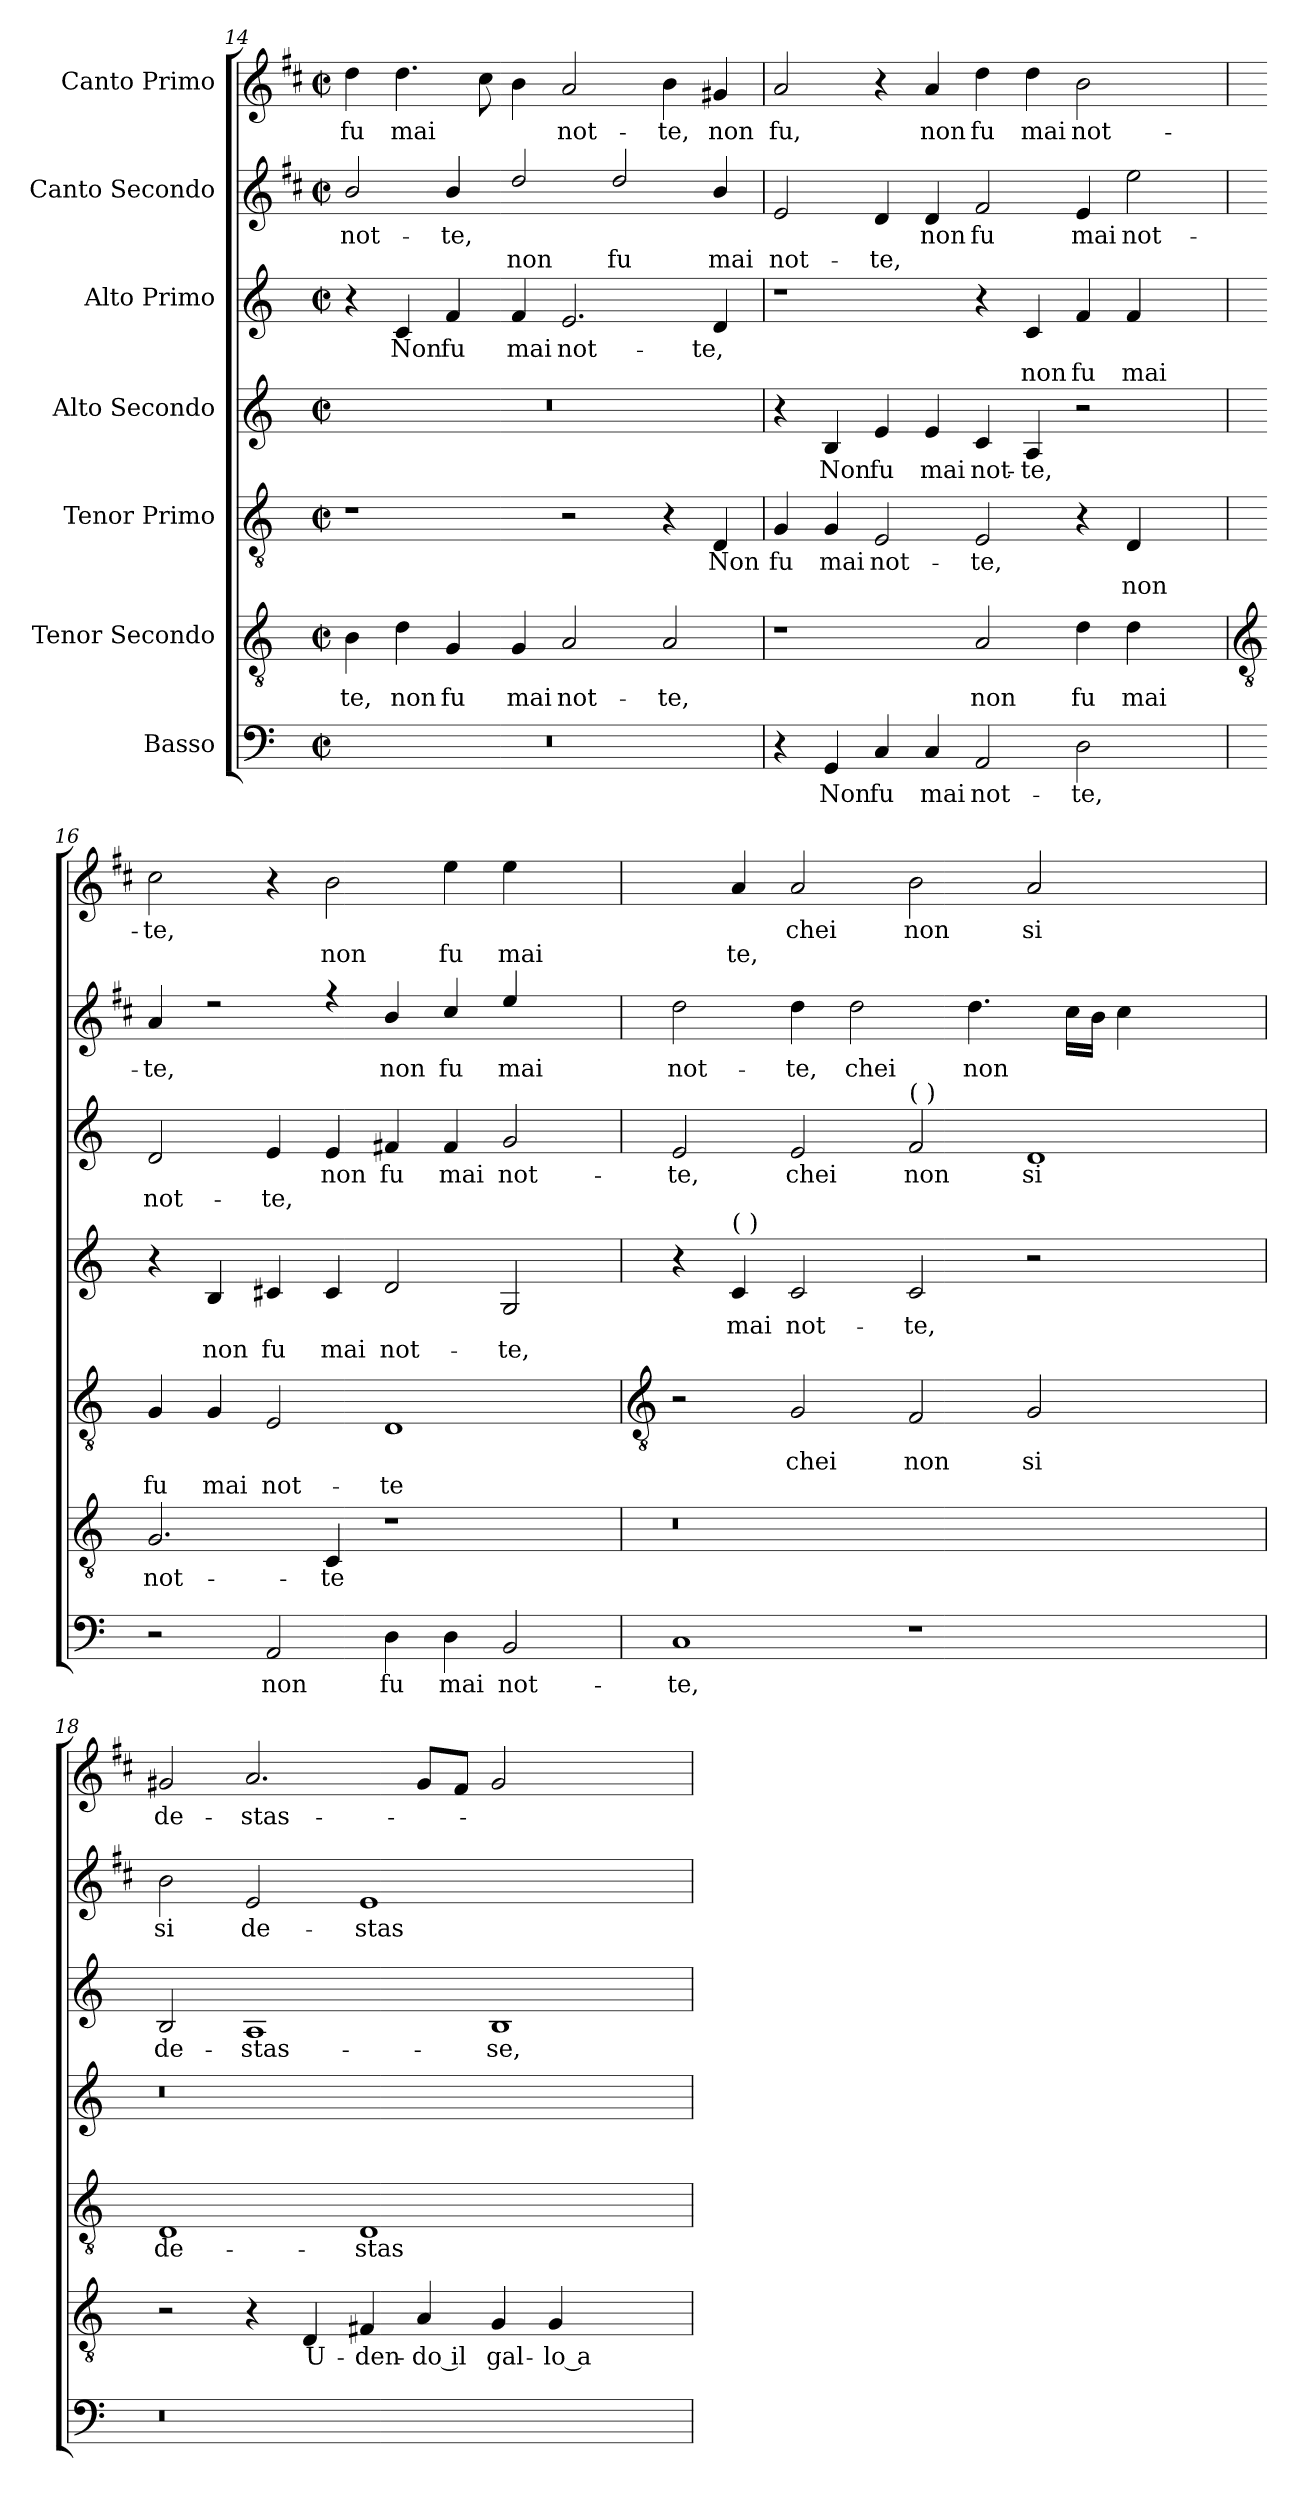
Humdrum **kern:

**kern	**text	**kern	**text	**kern	**text	**text	**kern	**text	**text	**kern	**text	**text	**kern	**text	**text	**kern	**text	**text
*part7	*part7	*part6	*part6	*part5	*part5	*part5	*part4	*part4	*part4	*part3	*part3	*part3	*part2	*part2	*part2	*part1	*part1	*part1
*staff7	*staff7	*staff6	*staff6	*staff5	*staff5	*staff5	*staff4	*staff4	*staff4	*staff3	*staff3	*staff3	*staff2	*staff2	*staff2	*staff1	*staff1	*staff1
*I"Basso	*	*I"Tenor Secondo	*	*I"Tenor Primo	*	*	*I"Alto Secondo	*	*	*I"Alto Primo	*	*	*I"Canto Secondo	*	*	*I"Canto Primo	*	*
!!LO:LB:g=z
*clefF4	*	*clefGv2	*	*clefGv2	*	*	*clefG2	*	*	*clefG2	*	*	*clefG2	*	*	*clefG2	*	*
*	*	*	*	*	*	*	*	*	*	*	*	*	*ITrd1c2	*	*	*ITrd1c2	*	*
*k[]	*	*k[]	*	*k[]	*	*	*k[]	*	*	*k[]	*	*	*k[]	*	*	*k[]	*	*
*C:	*	*C:	*	*C:	*	*	*C:	*	*	*C:	*	*	*C:	*	*	*C:	*	*
*M4/2	*	*M4/2	*	*M4/2	*	*	*M4/2	*	*	*M4/2	*	*	*M4/2	*	*	*M4/2	*	*
*met(c|)	*	*met(c|)	*	*met(c|)	*	*	*met(c|)	*	*	*met(c|)	*	*	*met(c|)	*	*	*met(c|)	*	*
=14	=14	=14	=14	=14	=14	=14	=14	=14	=14	=14	=14	=14	=14	=14	=14	=14	=14	=14
!	!	!	!LO:LY:b	!	!	!	!	!	!	!	!	!	!	!LO:LY:b	!	!	!LO:LY:b	!
*	*	*	*	*	*	*	*	*	*	*	*	*	*^	*	*	*	*	*
0r	.	4B	-te,	1r	.	.	0r	.	.	4r	.	.	2a	0ryy	not-	.	4cc	fu	.
!	!	!	!LO:LY:b	!	!	!	!	!	!	!	!LO:LY:b	!	!	!	!	!	!	!LO:LY:b	!
.	.	4d	non	.	.	.	.	.	.	4c	Non	.	.	.	.	.	4.cc	mai	.
!	!	!	!LO:LY:b	!	!	!	!	!	!	!	!LO:LY:b	!	!	!	!LO:LY:b	!	!	!	!
.	.	4G	fu	.	.	.	.	.	.	4f	fu	.	4a	.	-te,	.	.	.	.
.	.	.	.	.	.	.	.	.	.	.	.	.	.	.	.	.	8b	.	.
!	!	!	!LO:LY:b	!	!	!	!	!	!	!	!LO:LY:b	!	!	!	!	!LO:LY:b	!	!	!
.	.	4G	mai	.	.	.	.	.	.	4f	mai	.	2cc	.	.	non	4a	.	.
!	!	!	!LO:LY:b	!	!	!	!	!	!	!	!LO:LY:b	!	!	!	!	!	!	!LO:LY:b	!
.	.	2A	not-	2r	.	.	.	.	.	2.e	not-	.	.	.	.	.	2g	not-	.
!	!	!	!	!	!	!	!	!	!	!	!	!	!	!	!	!LO:LY:b	!	!	!
.	.	.	.	.	.	.	.	.	.	.	.	.	2cc	.	.	fu	.	.	.
!	!	!	!LO:LY:b	!	!	!	!	!	!	!	!	!	!	!	!	!	!	!LO:LY:b	!
.	.	2A	-te,	4r	.	.	.	.	.	.	.	.	.	.	.	.	4a	-te,	.
!	!	!	!	!	!LO:LY:b	!	!	!	!	!	!LO:LY:b	!	!	!	!	!LO:LY:b	!	!LO:LY:b	!
.	.	.	.	4D	Non	.	.	.	.	4d	-te,	.	4a	.	.	mai	4f#X	non	.
=15	=15	=15	=15	=15	=15	=15	=15	=15	=15	=15	=15	=15	=15	=15	=15	=15	=15	=15	=15
!	!	!	!	!	!LO:LY:b	!	!	!	!	!	!	!	!	!	!	!LO:LY:b	!	!LO:LY:b	!
4r	.	1r	.	4G	fu	.	4r	.	.	1r	.	.	2d	0ryy	.	not-	2g	fu,	.
!	!LO:LY:b	!	!	!	!LO:LY:b	!	!	!LO:LY:b	!	!	!	!	!	!	!	!	!	!	!
4GG	Non	.	.	4G	mai	.	4B	Non	.	.	.	.	.	.	.	.	.	.	.
!	!LO:LY:b	!	!	!	!LO:LY:b	!	!	!LO:LY:b	!	!	!	!	!	!	!	!LO:LY:b	!	!	!
4C	fu	.	.	2E	not-	.	4e	fu	.	.	.	.	4c	.	.	-te,	4r	.	.
!	!LO:LY:b	!	!	!	!	!	!	!LO:LY:b	!	!	!	!	!	!	!LO:LY:b	!	!	!LO:LY:b	!
4C	mai	.	.	.	.	.	4e	mai	.	.	.	.	4c	.	non	.	4g	non	.
!	!LO:LY:b	!	!LO:LY:b	!	!LO:LY:b	!	!	!LO:LY:b	!	!	!	!	!	!	!LO:LY:b	!	!	!LO:LY:b	!
2AA	not-	2A	non	2E	-te,	.	4c	not-	.	4r	.	.	2e	.	fu	.	4cc	fu	.
!	!	!	!	!	!	!	!	!LO:LY:b	!	!	!	!LO:LY:b	!	!	!	!	!	!LO:LY:b	!
.	.	.	.	.	.	.	4A	-te,	.	4c	.	non	.	.	.	.	4cc	mai	.
!	!LO:LY:b	!	!LO:LY:b	!	!	!	!	!	!	!	!	!LO:LY:b	!	!	!LO:LY:b	!	!	!LO:LY:b	!
2D	-te,	4d	fu	4r	.	.	2r	.	.	4f	.	fu	4d	.	mai	.	2a	not-	.
!	!	!	!LO:LY:b	!	!	!LO:LY:b	!	!	!	!	!	!LO:LY:b	!	!	!LO:LY:b	!	!	!	!
.	.	4d	mai	4D	.	non	.	.	.	4f	.	mai	2dd	.	not-	.	.	.	.
4ryy	.	4ryy	.	4ryy	.	.	4ryy	.	.	4ryy	.	.	.	4ryy	.	.	4ryy	.	.
!!LO:LB:g=z
=16	=16	=16	=16	=16	=16	=16	=16	=16	=16	=16	=16	=16	=16	=16	=16	=16	=16	=16	=16
*	*	*clefGv2	*	*	*	*	*	*	*	*	*	*	*	*	*	*	*	*	*
!	!	!	!LO:LY:b	!	!	!LO:LY:b	!	!	!	!	!	!LO:LY:b	!	!	!LO:LY:b	!	!	!LO:LY:b	!
2r	.	2.G	not-	4G	.	fu	4r	.	.	2d	.	not-	4g	0ryy	-te,	.	2b	-te,	.
!	!	!	!	!	!	!LO:LY:b	!	!	!LO:LY:b	!	!	!	!	!	!	!	!	!	!
.	.	.	.	4G	.	mai	4B	.	non	.	.	.	2r	.	.	.	.	.	.
!	!LO:LY:b	!	!	!	!	!LO:LY:b	!	!	!LO:LY:b	!	!	!LO:LY:b	!	!	!	!	!	!	!
2AA	non	.	.	2E	.	not-	4c#X	.	fu	4e	.	-te,	.	.	.	.	4r	.	.
!	!	!	!LO:LY:b	!	!	!	!	!	!LO:LY:b	!	!LO:LY:b	!	!	!	!	!	!	!	!LO:LY:b
.	.	4C	-te	.	.	.	4c#	.	mai	4e	non	.	4r	.	.	.	2a	.	non
!	!LO:LY:b	!	!	!	!	!LO:LY:b	!	!	!LO:LY:b	!	!LO:LY:b	!	!	!	!LO:LY:b	!	!	!	!
4D	fu	1r	.	1D	.	-te	2d	.	not-	4f#X	fu	.	4a	.	non	.	.	.	.
!	!LO:LY:b	!	!	!	!	!	!	!	!	!	!LO:LY:b	!	!	!	!LO:LY:b	!	!	!	!LO:LY:b
4D	mai	.	.	.	.	.	.	.	.	4f#	mai	.	4b	.	fu	.	4dd	.	fu
!	!LO:LY:b	!	!	!	!	!	!	!	!LO:LY:b	!	!LO:LY:b	!	!	!	!LO:LY:b	!	!	!	!LO:LY:b
2BB	not-	.	.	.	.	.	2G	.	-te,	2g	not-	.	4dd	.	mai	.	4dd	.	mai
!	!	!	!	!	!	!	!	!	!	!	!	!	!	!	!	!	!	!	!LO:LY:b
.	.	.	.	.	.	.	.	.	.	.	.	.	4ryy	.	.	.	[4gyy	.	not-
*	*	*	*	*	*	*	*	*	*	*	*	*	*v	*v	*	*	*	*	*
!!LO:LB:g=z
=17	=17	=17	=17	=17	=17	=17	=17	=17	=17	=17	=17	=17	=17	=17	=17	=17	=17	=17
*	*	*	*	*clefGv2	*	*	*	*	*	*	*	*	*	*	*	*	*	*
!	!LO:LY:b	!	!	!	!	!	!	!	!	!	!LO:LY:b	!	!	!LO:LY:b	!	!	!	!
1C	-te,	0r	.	2r	.	.	4r	.	.	2e	-te,	.	2cc	not-	.	4gyy]	.	.
!	!	!	!	!	!	!	!LO:TX:a:t=(  )	!	!	!	!	!	!	!	!	!	!	!
!	!	!	!	!	!	!	!	!LO:LY:b	!	!	!	!	!	!	!	!	!	!LO:LY:b
.	.	.	.	.	.	.	4c	mai	.	.	.	.	.	.	.	4g	.	-te,
!	!	!	!	!	!LO:LY:b	!	!	!LO:LY:b	!	!	!LO:LY:b	!	!	!LO:LY:b	!	!	!LO:LY:b	!
.	.	.	.	2G	chei	.	2c	not-	.	2e	chei	.	4cc	-te,	.	2g	chei	.
!	!	!	!	!	!	!	!	!	!	!	!	!	!	!LO:LY:b	!	!	!	!
.	.	.	.	.	.	.	.	.	.	.	.	.	2cc	chei	.	.	.	.
!	!	!	!	!	!	!	!	!	!	!LO:TX:a:t=(  )	!	!	!	!	!	!	!	!
!	!	!	!	!	!LO:LY:b	!	!	!LO:LY:b	!	!	!LO:LY:b	!	!	!	!	!	!LO:LY:b	!
1r	.	.	.	2F	non	.	2c	-te,	.	2f	non	.	.	.	.	2a	non	.
!	!	!	!	!	!	!	!	!	!	!	!	!	!	!LO:LY:b	!	!	!	!
.	.	.	.	.	.	.	.	.	.	.	.	.	4.cc	non	.	.	.	.
!	!	!	!	!	!LO:LY:b	!	!	!	!	!	!LO:LY:b	!	!	!	!	!	!LO:LY:b	!
.	.	.	.	2G	si	.	2r	.	.	1d	si	.	.	.	.	2g	si	.
.	.	.	.	.	.	.	.	.	.	.	.	.	16bLL	.	.	.	.	.
.	.	.	.	.	.	.	.	.	.	.	.	.	16aJJ	.	.	.	.	.
.	.	.	.	.	.	.	.	.	.	.	.	.	4b	.	.	.	.	.
2ryy	.	2ryy	.	2ryy	.	.	2ryy	.	.	.	.	.	2ryy	.	.	2ryy	.	.
=18	=18	=18	=18	=18	=18	=18	=18	=18	=18	=18	=18	=18	=18	=18	=18	=18	=18	=18
!	!	!	!	!	!LO:LY:b	!	!	!	!	!	!LO:LY:b	!	!	!LO:LY:b	!	!	!LO:LY:b	!
0r	.	2r	.	1D	de-	.	0r	.	.	2B	de-	.	2a	si	.	2f#X	de-	.
!	!	!	!	!	!	!	!	!	!	!	!LO:LY:b	!	!	!LO:LY:b	!	!	!LO:LY:b	!
.	.	4r	.	.	.	.	.	.	.	1A	-stas-	.	2d	de-	.	2.g	-stas-	.
!	!	!	!LO:LY:b	!	!	!	!	!	!	!	!	!	!	!	!	!	!	!
.	.	4D	U-	.	.	.	.	.	.	.	.	.	.	.	.	.	.	.
!	!	!	!LO:LY:b	!	!LO:LY:b	!	!	!	!	!	!	!	!	!LO:LY:b	!	!	!	!
.	.	4F#X	-den-	1D	-stas-	.	.	.	.	.	.	.	1d	-stas-	.	.	.	.
!	!	!	!LO:LY:b	!	!	!	!	!	!	!	!	!	!	!	!	!	!	!
.	.	4A	-do il	.	.	.	.	.	.	.	.	.	.	.	.	8f#L	.	.
.	.	.	.	.	.	.	.	.	.	.	.	.	.	.	.	8eJ	.	.
!	!	!	!LO:LY:b	!	!	!	!	!	!	!	!LO:LY:b	!	!	!	!	!	!	!
.	.	4G	gal-	.	.	.	.	.	.	1B	-se,	.	.	.	.	2f#	.	.
!	!	!	!LO:LY:b	!	!	!	!	!	!	!	!	!	!	!	!	!	!	!
.	.	4G	-lo a	.	.	.	.	.	.	.	.	.	.	.	.	.	.	.
2ryy	.	2ryy	.	2ryy	.	.	2ryy	.	.	.	.	.	2ryy	.	.	2ryy	.	.
=	=	=	=	=	=	=	=	=	=	=	=	=	=	=	=	=	=	=
*-	*-	*-	*-	*-	*-	*-	*-	*-	*-	*-	*-	*-	*-	*-	*-	*-	*-	*-
